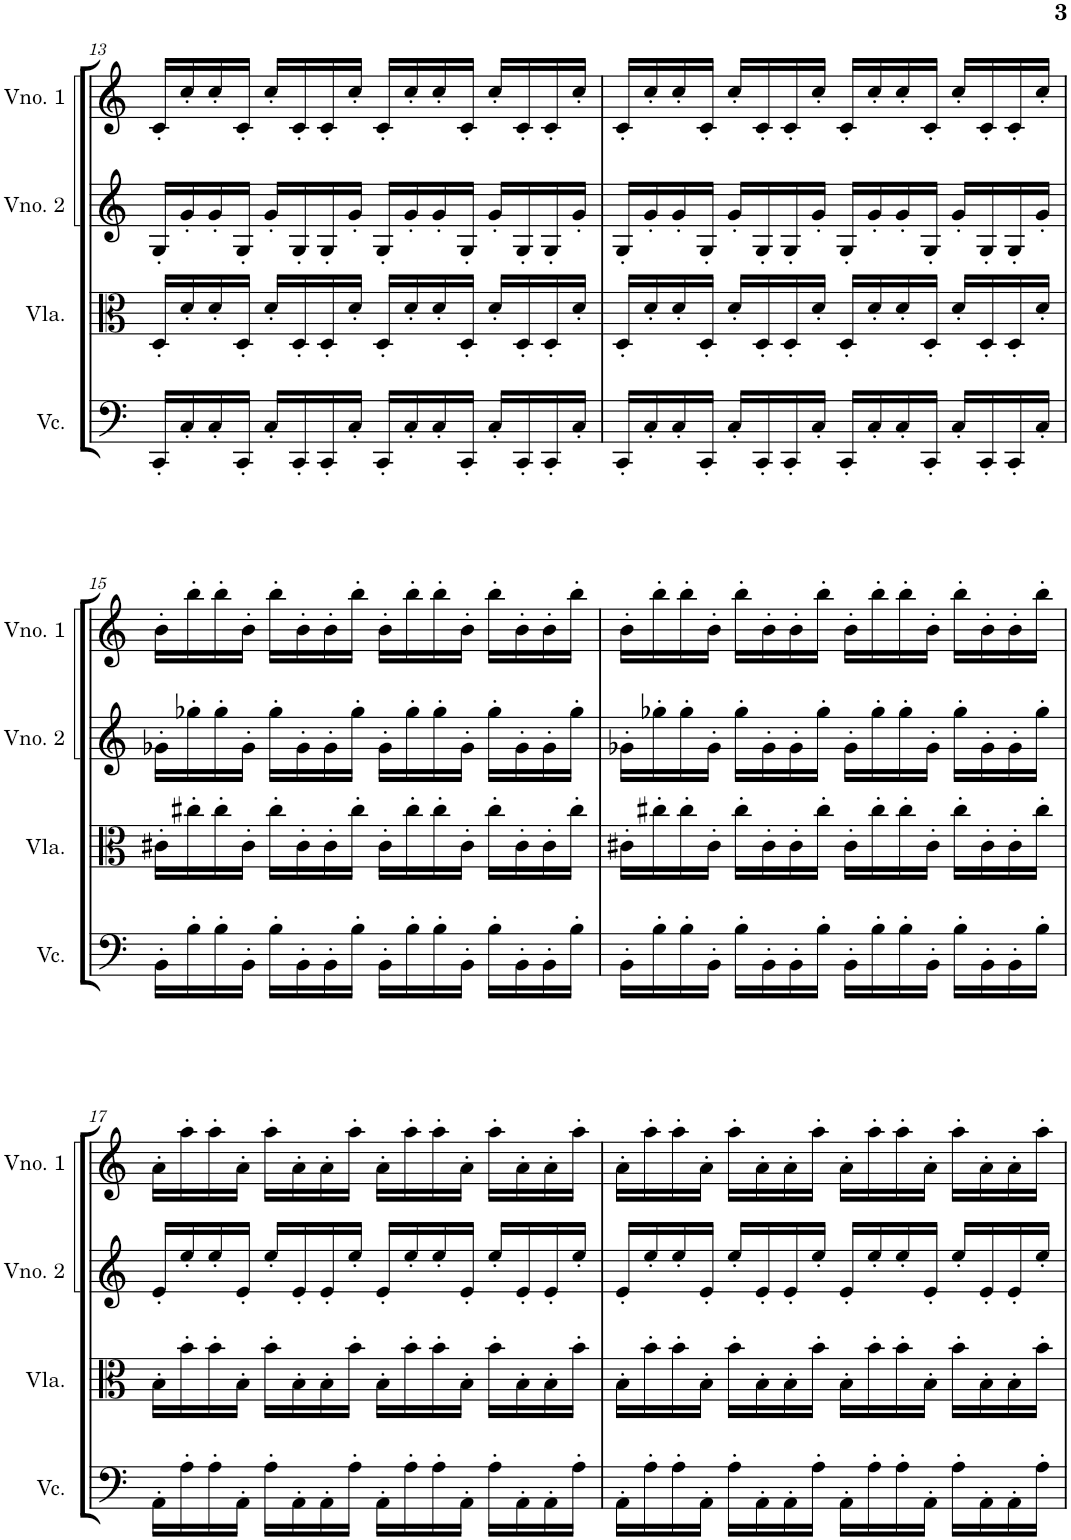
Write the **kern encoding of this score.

**kern	**kern	**kern	**kern
*part4	*part3	*part2	*part1
*staff4	*staff3	*staff2	*staff1
*I"Violoncelo	*I"Viola	*I"Violino 2	*I"Violino 1
*I'Vc.	*I'Vla.	*I'Vno. 2	*I'Vno. 1
!!LO:PB:g=z
*clefF4	*clefC3	*clefG2	*clefG2
*k[]	*k[]	*k[]	*k[]
*M4/4	*M4/4	*M4/4	*M4/4
=13	=13	=13	=13
16CC'/LL	16D'/LL	16G'/LL	16c'/LL
16C'/	16d'/	16g'/	16cc'/
16C'/	16d'/	16g'/	16cc'/
16CC'/JJ	16D'/JJ	16G'/JJ	16c'/JJ
16C'/LL	16d'/LL	16g'/LL	16cc'/LL
16CC'/	16D'/	16G'/	16c'/
16CC'/	16D'/	16G'/	16c'/
16C'/JJ	16d'/JJ	16g'/JJ	16cc'/JJ
16CC'/LL	16D'/LL	16G'/LL	16c'/LL
16C'/	16d'/	16g'/	16cc'/
16C'/	16d'/	16g'/	16cc'/
16CC'/JJ	16D'/JJ	16G'/JJ	16c'/JJ
16C'/LL	16d'/LL	16g'/LL	16cc'/LL
16CC'/	16D'/	16G'/	16c'/
16CC'/	16D'/	16G'/	16c'/
16C'/JJ	16d'/JJ	16g'/JJ	16cc'/JJ
=14	=14	=14	=14
16CC'/LL	16D'/LL	16G'/LL	16c'/LL
16C'/	16d'/	16g'/	16cc'/
16C'/	16d'/	16g'/	16cc'/
16CC'/JJ	16D'/JJ	16G'/JJ	16c'/JJ
16C'/LL	16d'/LL	16g'/LL	16cc'/LL
16CC'/	16D'/	16G'/	16c'/
16CC'/	16D'/	16G'/	16c'/
16C'/JJ	16d'/JJ	16g'/JJ	16cc'/JJ
16CC'/LL	16D'/LL	16G'/LL	16c'/LL
16C'/	16d'/	16g'/	16cc'/
16C'/	16d'/	16g'/	16cc'/
16CC'/JJ	16D'/JJ	16G'/JJ	16c'/JJ
16C'/LL	16d'/LL	16g'/LL	16cc'/LL
16CC'/	16D'/	16G'/	16c'/
16CC'/	16D'/	16G'/	16c'/
16C'/JJ	16d'/JJ	16g'/JJ	16cc'/JJ
!!LO:LB:g=z
=15	=15	=15	=15
16BB'\LL	16c#X'\LL	16g-X'\LL	16b'\LL
16B'\	16cc#X'\	16gg-X'\	16bb'\
16B'\	16cc#'\	16gg-'\	16bb'\
16BB'\JJ	16c#'\JJ	16g-'\JJ	16b'\JJ
16B'\LL	16cc#'\LL	16gg-'\LL	16bb'\LL
16BB'\	16c#'\	16g-'\	16b'\
16BB'\	16c#'\	16g-'\	16b'\
16B'\JJ	16cc#'\JJ	16gg-'\JJ	16bb'\JJ
16BB'\LL	16c#'\LL	16g-'\LL	16b'\LL
16B'\	16cc#'\	16gg-'\	16bb'\
16B'\	16cc#'\	16gg-'\	16bb'\
16BB'\JJ	16c#'\JJ	16g-'\JJ	16b'\JJ
16B'\LL	16cc#'\LL	16gg-'\LL	16bb'\LL
16BB'\	16c#'\	16g-'\	16b'\
16BB'\	16c#'\	16g-'\	16b'\
16B'\JJ	16cc#'\JJ	16gg-'\JJ	16bb'\JJ
=16	=16	=16	=16
16BB'\LL	16c#X'\LL	16g-X'\LL	16b'\LL
16B'\	16cc#X'\	16gg-X'\	16bb'\
16B'\	16cc#'\	16gg-'\	16bb'\
16BB'\JJ	16c#'\JJ	16g-'\JJ	16b'\JJ
16B'\LL	16cc#'\LL	16gg-'\LL	16bb'\LL
16BB'\	16c#'\	16g-'\	16b'\
16BB'\	16c#'\	16g-'\	16b'\
16B'\JJ	16cc#'\JJ	16gg-'\JJ	16bb'\JJ
16BB'\LL	16c#'\LL	16g-'\LL	16b'\LL
16B'\	16cc#'\	16gg-'\	16bb'\
16B'\	16cc#'\	16gg-'\	16bb'\
16BB'\JJ	16c#'\JJ	16g-'\JJ	16b'\JJ
16B'\LL	16cc#'\LL	16gg-'\LL	16bb'\LL
16BB'\	16c#'\	16g-'\	16b'\
16BB'\	16c#'\	16g-'\	16b'\
16B'\JJ	16cc#'\JJ	16gg-'\JJ	16bb'\JJ
!!LO:LB:g=z
=17	=17	=17	=17
16AA'\LL	16B'\LL	16e'/LL	16a'\LL
16A'\	16b'\	16ee'/	16aa'\
16A'\	16b'\	16ee'/	16aa'\
16AA'\JJ	16B'\JJ	16e'/JJ	16a'\JJ
16A'\LL	16b'\LL	16ee'/LL	16aa'\LL
16AA'\	16B'\	16e'/	16a'\
16AA'\	16B'\	16e'/	16a'\
16A'\JJ	16b'\JJ	16ee'/JJ	16aa'\JJ
16AA'\LL	16B'\LL	16e'/LL	16a'\LL
16A'\	16b'\	16ee'/	16aa'\
16A'\	16b'\	16ee'/	16aa'\
16AA'\JJ	16B'\JJ	16e'/JJ	16a'\JJ
16A'\LL	16b'\LL	16ee'/LL	16aa'\LL
16AA'\	16B'\	16e'/	16a'\
16AA'\	16B'\	16e'/	16a'\
16A'\JJ	16b'\JJ	16ee'/JJ	16aa'\JJ
=18	=18	=18	=18
16AA'\LL	16B'\LL	16e'/LL	16a'\LL
16A'\	16b'\	16ee'/	16aa'\
16A'\	16b'\	16ee'/	16aa'\
16AA'\JJ	16B'\JJ	16e'/JJ	16a'\JJ
16A'\LL	16b'\LL	16ee'/LL	16aa'\LL
16AA'\	16B'\	16e'/	16a'\
16AA'\	16B'\	16e'/	16a'\
16A'\JJ	16b'\JJ	16ee'/JJ	16aa'\JJ
16AA'\LL	16B'\LL	16e'/LL	16a'\LL
16A'\	16b'\	16ee'/	16aa'\
16A'\	16b'\	16ee'/	16aa'\
16AA'\JJ	16B'\JJ	16e'/JJ	16a'\JJ
16A'\LL	16b'\LL	16ee'/LL	16aa'\LL
16AA'\	16B'\	16e'/	16a'\
16AA'\	16B'\	16e'/	16a'\
16A'\JJ	16b'\JJ	16ee'/JJ	16aa'\JJ
=	=	=	=
*-	*-	*-	*-
